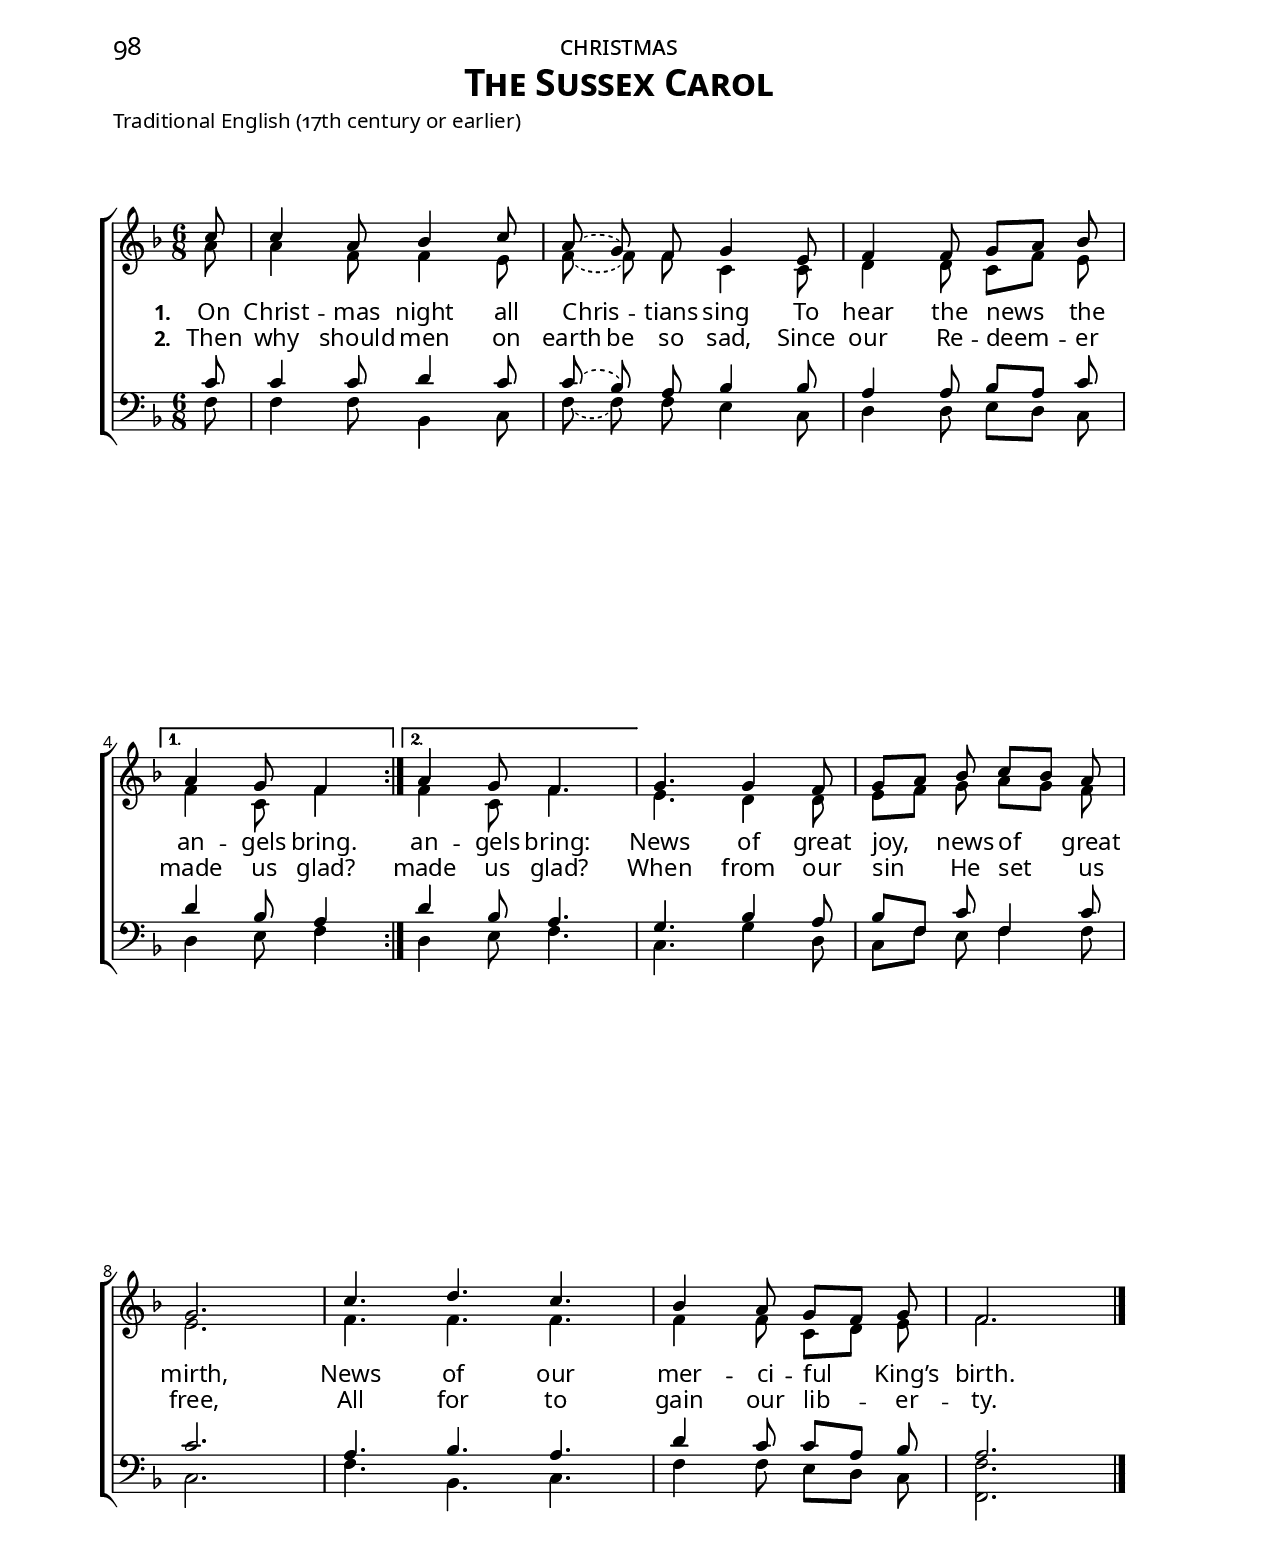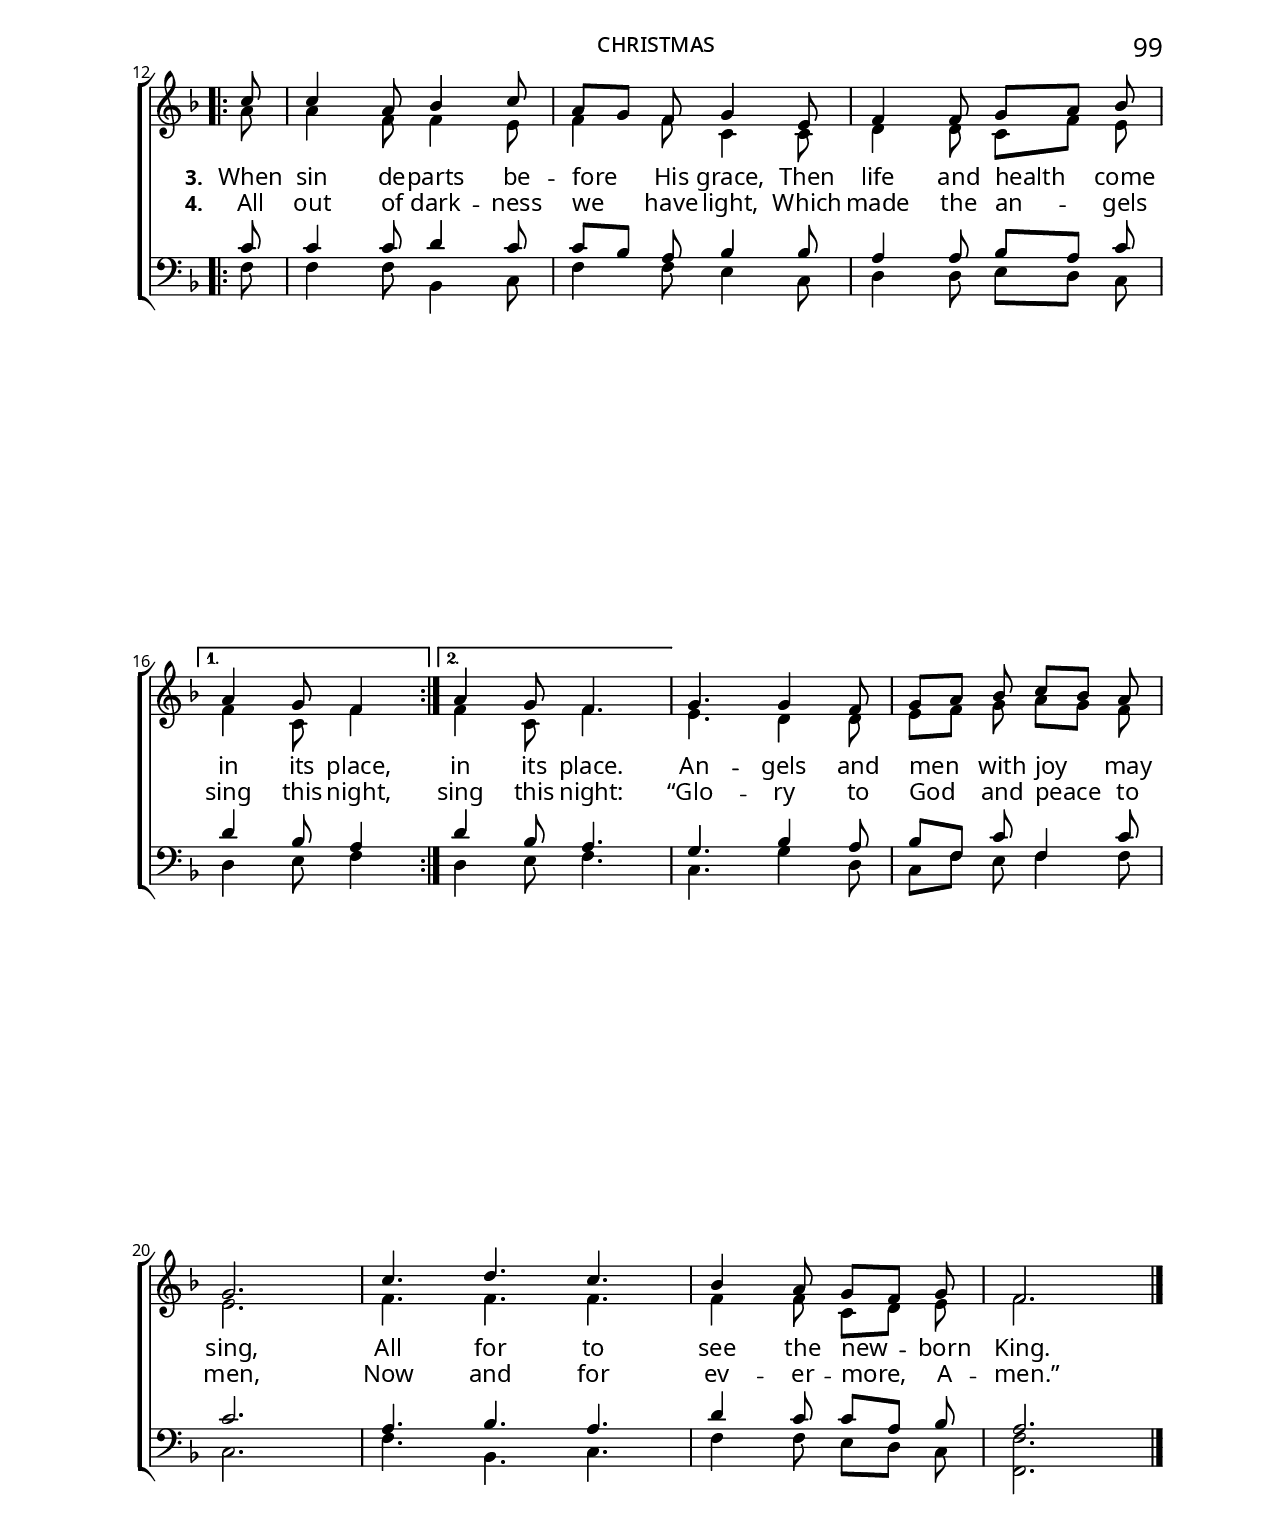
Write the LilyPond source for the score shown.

\version "2.24.0"
\include "util.ly"
\version "2.24.0"
#(set-global-staff-size 18) \paper{ #(define fonts (make-pango-font-tree "Garamond Premier Pro" "Garamond Premier Pro" "Garamond Premier Pro" (/ 18 20))) }
\header {
  title = \markup{\override #'(font-name . "Garamond Premier Pro Semibold"){ \abs-fontsize #18 \smallCapsOldStyle"The Sussex Carol"}}
  poet = \markup\oldStyleNum"Traditional English (17th century or earlier)"
  %composer = "Arranged by BHB"
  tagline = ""
}
\paper {
  %print-all-headers = ##t
  paper-height = 11\in
  paper-width = 8.5\in
  indent = 0\in
  %system-system-spacing = #'((basic-distance . 10) (padding . 0))
  %system-system-spacing =
  %  #'((basic-distance . 0)
  %     (minimum-distance . 0)
  %     (padding . -0.35)
  %     (stretchability . 100))
  ragged-last-bottom = ##f
  ragged-bottom = ##f
  two-sided = ##t
  inner-margin = 1\in
  outer-margin = 0.75\in
  top-margin = 0.26\in
  bottom-margin = 0.25\in
  first-page-number = #098
  print-first-page-number = ##t
  headerLine = \markup{\override #'(font-name . "Garamond Premier Pro") \smallCapsOldStyle"christmas"}
  oddHeaderMarkup = \markup\fill-line{
     \override #'(font-name . "Garamond Premier Pro")\abs-fontsize #12.5
     \combine 
        \fill-line{"" \if \should-print-page-number
        \oldStylePageNum""
        }
        \fill-line{\headerLine}
  }
  evenHeaderMarkup = \markup {
     \override #'(font-name . "Garamond Premier Pro")\abs-fontsize #12.5
     \combine
        \if \should-print-page-number
        \oldStylePageNum""
        \fill-line{\headerLine}
  }
}
global = {
  \key f \major
  \time 6/8
  \autoBeamOff
  \override DynamicLineSpanner.staff-padding = #0.0
  \override DynamicLineSpanner.Y-extent = #'(-1 . 1)
  \override Score.TimeSignature.break-visibility = #'#(#f #f #f)
  \slurDashed
}

sopMusic = \relative c'' {
  \repeat volta 2 {
    \partial 8 c8 |
    c4 a8 bes4 c8 |
    a( g) f g4 e8 |
    f4 f8 g[ a] bes |
    
  }
  \alternative {
    { \partial 8*5 a4 g8 f4 }
    { a4 g8 f4. }
  }
  
  g4. g4 f8 |
  g[ a] bes c[ bes] a |
  
  g2. |
  \time 9/8 c4. d c |
  \time 6/8 bes4 a8 g[ f] g |
  f2. \bar ".|:-|." \break
  
  
  
  
  \repeat volta 2 {
    \partial 8 c'8 |
    c4 a8 bes4 c8 |
    a[ g] f g4 e8 |
    f4 f8 g[ a] bes |
    
  }
  \alternative {
    { \partial 8*5 a4 g8 f4 }
    { a4 g8 f4. }
  }
  
  g4. g4 f8 |
  g[ a] bes c[ bes] a |
  
  g2. |
  \time 9/8 c4. d c |
  \time 6/8 bes4 a8 g[ f] g |
  f2. \bar "|." \break
}
sopWords = \lyricmode {
  
}

altoMusic = \relative c'' {
  a8 |
  a4 f8 f4 e8 |
  f( f) f8 c4 c8 |
  d4 d8 c[ f] e |
  
  f4 c8 f4 |
  
  f4 c8 f4. |
  e d4 d8 |
  e[ f] g a[ g] f |
  
  e2. |
  f4. f f |
  f4 f8 c[ d] e |
  f2.
  
  
  
  
  a8 |
  a4 f8 f4 e8 |
  f4 f8 c4 c8 |
  d4 d8 c[ f] e |
  
  f4 c8 f4 |
  
  f4 c8 f4. |
  e d4 d8 |
  e[ f] g a[ g] f |
  
  e2. |
  f4. f f |
  f4 f8 c[ d] e |
  f2. \bar "|."
}
altoWords = \lyricmode {
  \dropLyricsV
  \set stanza = #"1. "
  On Christ -- mas night all Chris -- tians sing
  To hear the news the an -- gels bring.
  an -- gels bring:
  
  News of great joy, news of great mirth,
  News of our mer -- ci -- ful King’s birth.
  
  
  \set stanza = #"3. "
  When sin de -- parts be -- fore His grace,
  Then life and health come in its place,
  in its place.
  
  An -- gels and men with joy may sing,
  All for to see the new -- born King.
}
altoWordsII = \lyricmode {
  \dropLyricsV
%\markup\italic
  \set stanza = #"2. "
  \set ignoreMelismata = ##t
  Then why should men on earth be so sad,
  \unset ignoreMelismata
  Since our Re -- deem -- er made us glad?
  made us glad?
  
  When from our sin He set us free,
  All for to gain our lib -- er -- ty.
  
  \set stanza = #"4. "
  All out of dark -- ness we have light,
  Which made the an -- gels sing this night,
  sing this night:
  
  “Glo -- ry to God and peace to men,
  Now and for ev -- er -- more, A -- men.”
}
altoWordsIII = \lyricmode {
}
altoWordsIV = \lyricmode {
}
altoWordsV = \lyricmode {
  \set stanza = #"5. "
  \set ignoreMelismata = ##t
}
altoWordsVI = \lyricmode {
  \set stanza = #"6. "
  \set ignoreMelismata = ##t
}
tenorMusic = \relative c' {
  c8 |
  c4 c8 d4 c8 |
  c( bes) a bes4 bes8 |
  a4 a8 bes[ a] c |
  
  d4 bes8 a4 |
  
  d4 bes8 a4. |
  g bes4 a8 |
  bes[ f] c' f,4 c'8 |
  
  c2. |
  a4. bes a |
  d4 c8 c[ a] bes |
  a2.
  
  
  
  
  c8 |
  c4 c8 d4 c8 |
  c[ bes] a bes4 bes8 |
  a4 a8 bes[ a] c |
  
  d4 bes8 a4 |
  
  d4 bes8 a4. |
  g bes4 a8 |
  bes[ f] c' f,4 c'8 |
  
  c2. |
  a4. bes a |
  d4 c8 c[ a] bes |
  a2. \bar "|."
}
tenorWords = \lyricmode {

}

bassMusic = \relative c {
  f8 |
  f4 f8 bes,4 c8 |
  f( f) f8 e4 c8 |
  d4 d8 e[ d] c |
  
  d4 e8 f4 |
  
  d4 e8 f4. |
  c g'4 d8 |
  c[ f] e f4 f8 |
  c2. |
  f4. bes, c |
  f4 f8 e[ d] c8 |
  <f f,>2.
  
  
  
  f8 |
  f4 f8 bes,4 c8 |
  f4 f8 e4 c8 |
  d4 d8 e[ d] c |
  
  d4 e8 f4 |
  
  d4 e8 f4. |
  c g'4 d8 |
  c[ f] e f4 f8 |
  c2. |
  f4. bes, c |
  f4 f8 e[ d] c8 |
  <f f,>2. \bar "|."
}
bassWords = \lyricmode {

}

pianoRH = \relative c' {
  
}
pianoLH = \relative c' {
  
}

\score {
  <<
   \new ChoirStaff <<
    \new Staff = women <<
      \new Voice = "sopranos" { \voiceOne << \global \sopMusic >> }
      \new Voice = "altos" { \voiceTwo << \global \altoMusic >> }
    >>
    \new Lyrics \with { alignAboveContext = #"women" \override VerticalAxisGroup.nonstaff-relatedstaff-spacing = #'((basic-distance . 1))} \lyricsto "sopranos" \sopWords
    \new Lyrics = "altosVI"  \with { alignBelowContext = #"women" } \lyricsto "sopranos" \altoWordsVI
    \new Lyrics = "altosV"  \with { alignBelowContext = #"women" } \lyricsto "sopranos" \altoWordsV
    \new Lyrics = "altosIV"  \with { alignBelowContext = #"women" } \lyricsto "sopranos" \altoWordsIV
    \new Lyrics = "altosIII"  \with { alignBelowContext = #"women" } \lyricsto "sopranos" \altoWordsIII
    \new Lyrics = "altosII"  \with { alignBelowContext = #"women" } \lyricsto "sopranos" \altoWordsII
    \new Lyrics = "altos"  \with { alignBelowContext = #"women" \override VerticalAxisGroup.nonstaff-relatedstaff-spacing = #'((basic-distance . 1)) } \lyricsto "sopranos" \altoWords
   \new Staff = men <<
      \clef bass
      \new Voice = "tenors" { \voiceOne << \global \tenorMusic >> }
      \new Voice = "basses" { \voiceTwo << \global \bassMusic >> }
    >>
    \new Lyrics \with { alignAboveContext = #"men" \override VerticalAxisGroup.nonstaff-relatedstaff-spacing = #'((basic-distance . 1)) } \lyricsto "tenors" \tenorWords
    \new Lyrics \with { alignBelowContext = #"men" \override VerticalAxisGroup.nonstaff-relatedstaff-spacing = #'((basic-distance . 1)) } \lyricsto "basses" \bassWords
  >>
%    \new PianoStaff << \new Staff { \new Voice { \pianoRH } } \new Staff { \clef "bass" \pianoLH } >>
  >>
  \layout {
  \context {
    \Lyrics
    \override LyricText.font-size = #1.3
  }
    \context {
      \Score
      %\override SpacingSpanner.base-shortest-duration = #(ly:make-moment 1/4)
      %\override SpacingSpanner.common-shortest-duration = #(ly:make-moment 1/4)
    }
    \context {
      % Remove all empty staves
      % \Staff \RemoveEmptyStaves \override VerticalAxisGroup.remove-first = ##t
    }
    \context {
      \Lyrics
      \override LyricText.X-offset = #center-on-word
    }
  }
}

